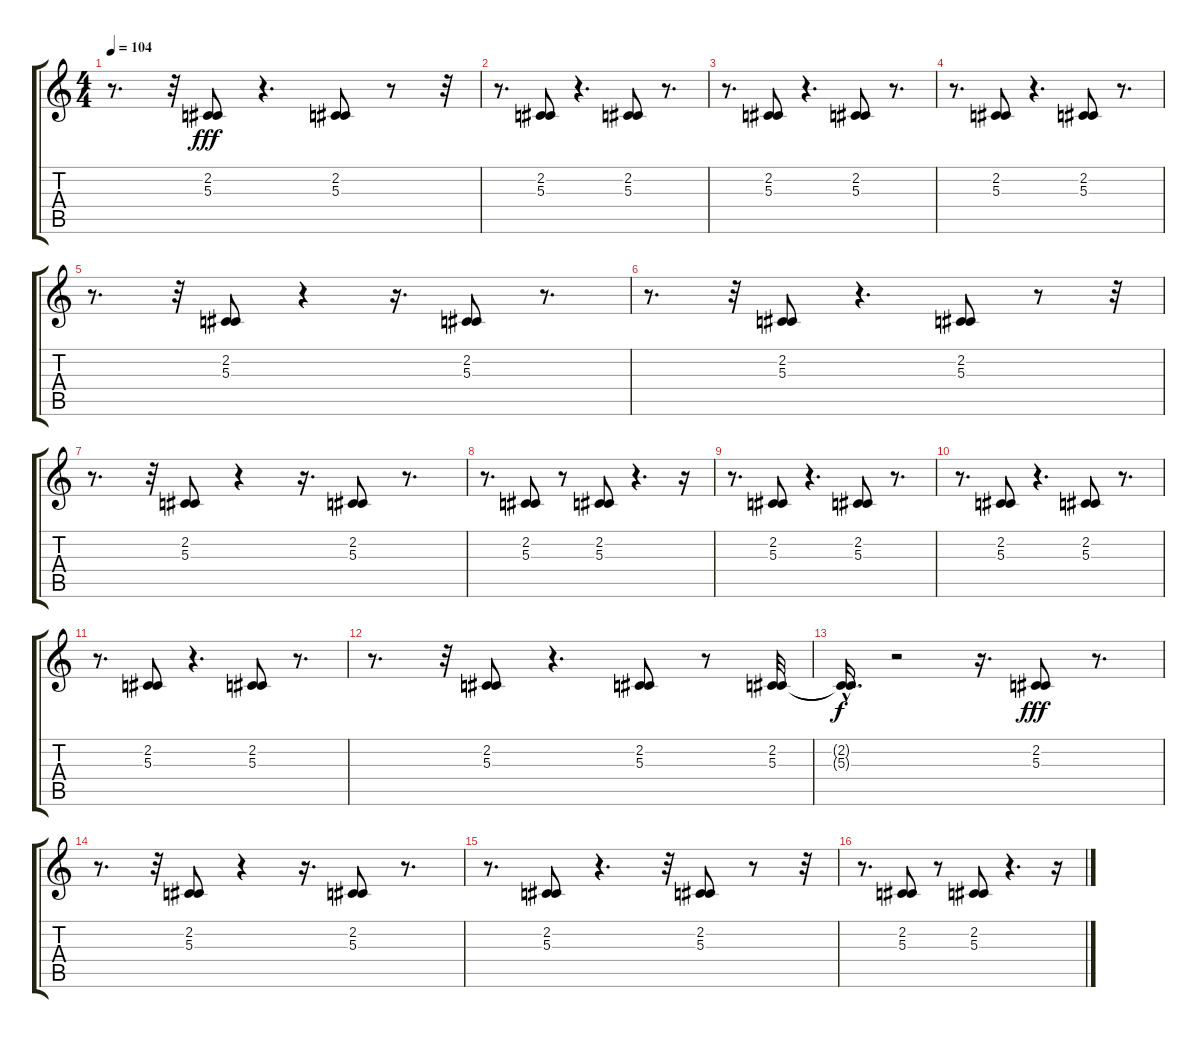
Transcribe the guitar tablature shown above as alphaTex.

\track "" {instrument applause}
\staff {score tabs}
\tuning (E4 B3 G3 D3 A2 E2) {hide}
\ts (4 4)
\tempo 104
\clef g2
\ks c
r.8{d dy fff} r.32 (2.2 5.3).8 r.4{d} (2.2 5.3).8 r.8 r.32 |
r.8{d} (2.2 5.3).8 r.4{d} (2.2 5.3).8 r.8{d} |
r.8{d} (2.2 5.3).8 r.4{d} (2.2 5.3).8 r.8{d} |
r.8{d} (2.2 5.3).8 r.4{d} (2.2 5.3).8 r.8{d} |
r.8{d} r.32 (2.2 5.3).8 r.4 r.16{d} (2.2 5.3).8 r.8{d} |
r.8{d} r.32 (2.2 5.3).8 r.4{d} (2.2 5.3).8 r.8 r.32 |
r.8{d} r.32 (2.2 5.3).8 r.4 r.16{d} (2.2 5.3).8 r.8{d} |
r.8{d} (2.2 5.3).8 r.8 (2.2 5.3).8 r.4{d} r.16 |
r.8{d} (2.2 5.3).8 r.4{d} (2.2 5.3).8 r.8{d} |
r.8{d} (2.2 5.3).8 r.4{d} (2.2 5.3).8 r.8{d} |
r.8{d} (2.2 5.3).8 r.4{d} (2.2 5.3).8 r.8{d} |
r.8{d} r.32 (2.2 5.3).8 r.4{d} (2.2 5.3).8 r.8 (2.2 5.3).32 |
(2.2{hac t} 5.3{hac t}).16{d dy f} r.2 r.16{d} (2.2 5.3).8{dy fff} r.8{d} |
r.8{d} r.32 (2.2 5.3).8 r.4 r.16{d} (2.2 5.3).8 r.8{d} |
r.8{d} (2.2 5.3).8 r.4{d} r.32 (2.2 5.3).8 r.8 r.32 |
r.8{d} (2.2 5.3).8 r.8 (2.2 5.3).8 r.4{d} r.16
